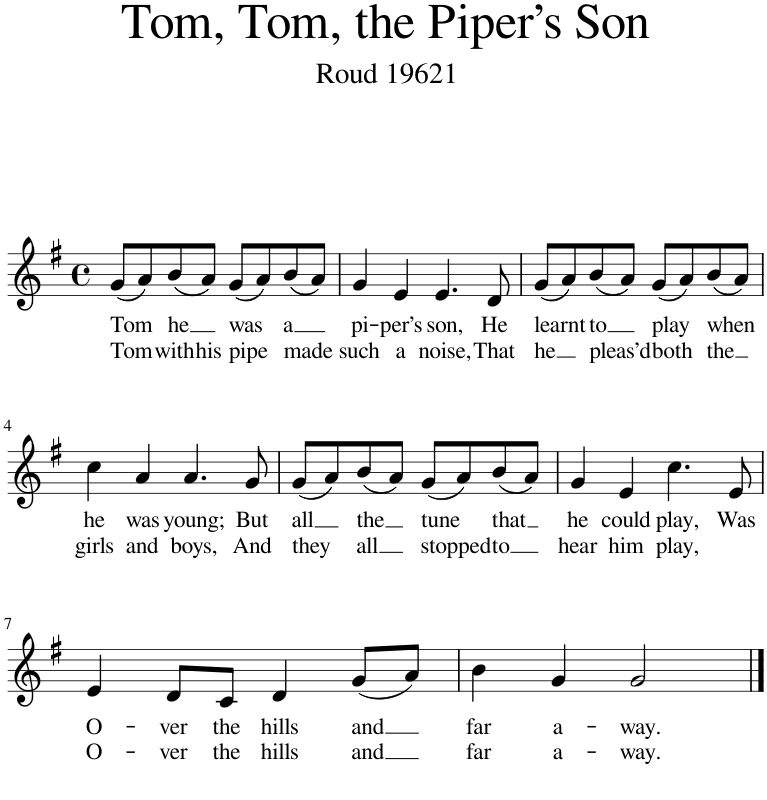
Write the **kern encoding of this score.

**kern	**text	**text
*part1	*part1	*part1
*staff1	*staff1	*staff1
*I"Piano	*	*
*I'Pno.	*	*
*clefG2	*	*
*k[f#]	*	*
*M4/4	*	*
*met(c)	*	*
=1	=1	=1
!	!LO:LY:b	!LO:LY:b
(8g/L	Tom	Tom
8a/)	.	.
!	!LO:LY:b	!LO:LY:b
(8b/	he	with
!	!	!LO:LY:b
8a/J)	.	his
!	!LO:LY:b	!LO:LY:b
(8g/L	was	pipe
8a/)	.	.
!	!LO:LY:b	!LO:LY:b
(8b/	a	made
8a/J)	.	.
=2	=2	=2
!	!LO:LY:b	!LO:LY:b
4g/	pi-	such
!	!LO:LY:b	!LO:LY:b
4e/	-per’s	a
!	!LO:LY:b	!LO:LY:b
4.e/	son,	noise,
!	!LO:LY:b	!LO:LY:b
8d/	He	That
=3	=3	=3
!	!LO:LY:b	!LO:LY:b
(8g/L	learnt	-he
8a/)	.	.
!	!LO:LY:b	!LO:LY:b
(8b/	to	pleas’d
8a/J)	.	.
!	!LO:LY:b	!LO:LY:b
(8g/L	play	both
8a/)	.	.
!	!LO:LY:b	!LO:LY:b
(8b/	when	the
8a/J)	.	.
!!LO:LB:g=z
=4	=4	=4
!	!LO:LY:b	!LO:LY:b
4cc\	he	girls
!	!LO:LY:b	!LO:LY:b
4a/	was	and
!	!LO:LY:b	!LO:LY:b
4.a/	young;	boys,
!	!LO:LY:b	!LO:LY:b
8g/	But	And
=5	=5	=5
!	!LO:LY:b	!LO:LY:b
(8g/L	all	they
8a/)	.	.
!	!LO:LY:b	!LO:LY:b
(8b/	the	all
8a/J)	.	.
!	!LO:LY:b	!LO:LY:b
(8g/L	tune	stopped
8a/)	.	.
!	!LO:LY:b	!LO:LY:b
(8b/	that	to
8a/J)	.	.
=6	=6	=6
!	!LO:LY:b	!LO:LY:b
4g/	he	hear
!	!LO:LY:b	!LO:LY:b
4e/	could	him
!	!LO:LY:b	!LO:LY:b
4.cc\	play,	play,
!	!LO:LY:b	!
8e/	Was	.
!!LO:LB:g=z
=7	=7	=7
!	!LO:LY:b	!LO:LY:b
4e/	O-	O-
!	!LO:LY:b	!LO:LY:b
8d/L	-ver	-ver
!	!LO:LY:b	!LO:LY:b
8c/J	the	the
!	!LO:LY:b	!LO:LY:b
4d/	hills	hills
!	!LO:LY:b	!LO:LY:b
(8g/L	and	and
8a/J)	.	.
=8	=8	=8
!	!LO:LY:b	!LO:LY:b
4b\	far	far
!	!LO:LY:b	!LO:LY:b
4g/	a-	a-
!	!LO:LY:b	!LO:LY:b
2g/	-way.	-way.
==	==	==
*-	*-	*-
